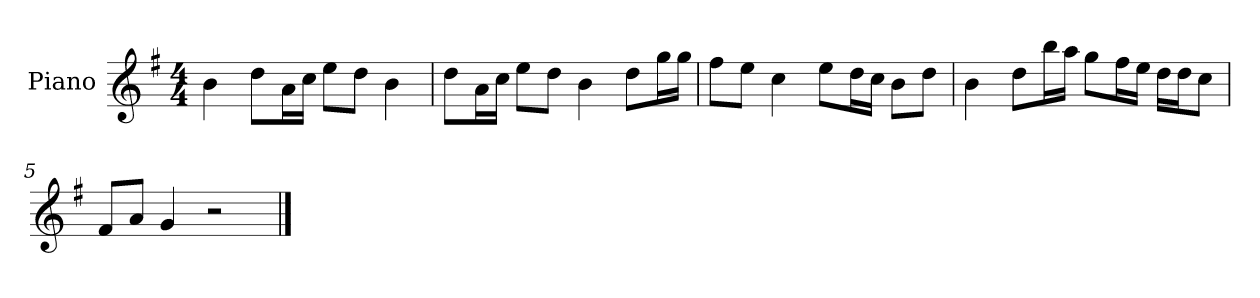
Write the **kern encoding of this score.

**kern
*part1
*staff1
*I"Piano
*I'P-no
*clefG2
*k[f#]
*M4/4
*MM90
=1
4b\
8dd\L
16a\L
16cc\JJ
8ee\L
8dd\J
4b\
=2
8dd\L
16a\L
16cc\JJ
8ee\L
8dd\J
4b\
8dd\L
16gg\L
16gg\JJ
=3
8ff#\L
8ee\J
4cc\
8ee\L
16dd\L
16cc\JJ
8b\L
8dd\J
=4
4b\
8dd\L
16bb\L
16aa\JJ
8gg\L
16ff#\L
16ee\JJ
16dd\LL
16dd\J
8cc\J
=5
8f#/L
8a/J
4g/
2r
==
*-
